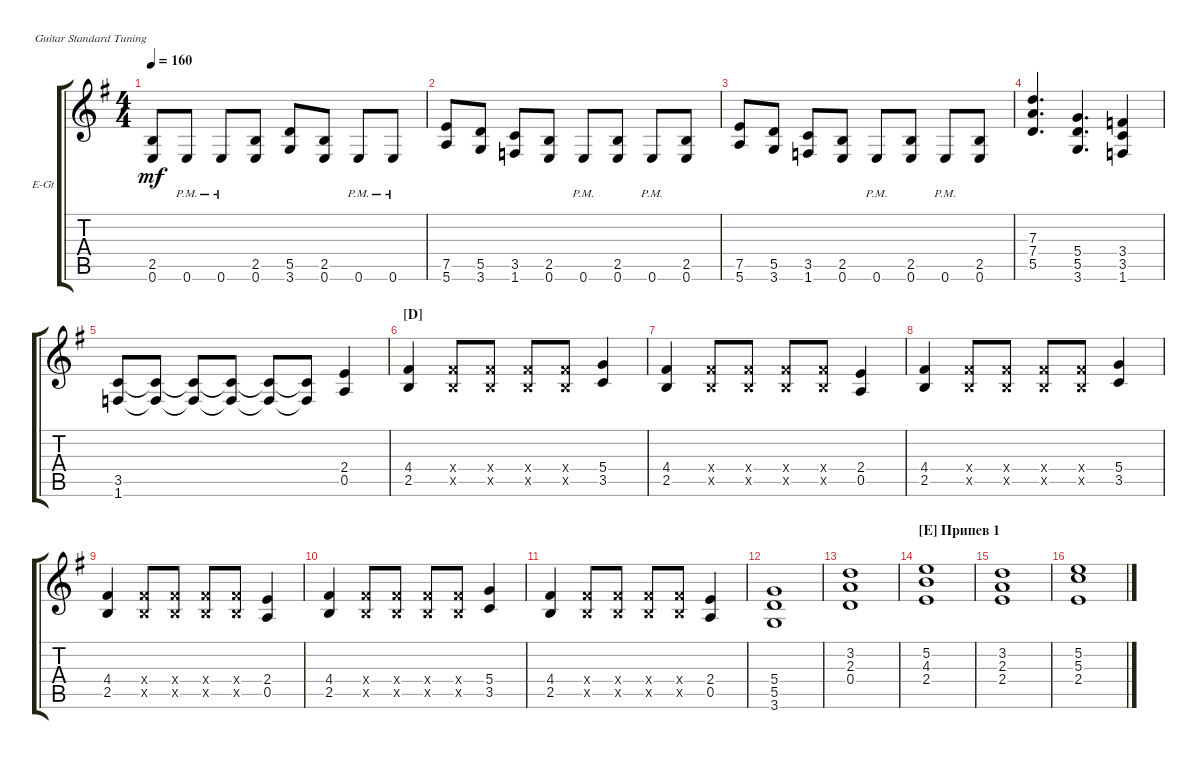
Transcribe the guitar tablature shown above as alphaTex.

\defaultSystemsLayout 4
\bracketExtendMode groupsimilarinstruments
\firstSystemTrackNameOrientation horizontal
\otherSystemsTrackNameOrientation horizontal
\track ("Electric Guitar" "E-Gt") {instrument distortionguitar}
\staff {score tabs}
\tuning (E4 B3 G3 D3 A2 E2)
\ts (4 4)
\tempo 160
\clef g2
\ks eminor
(0.6 2.5).8{dy mf} 0.6{pm}.8 0.6{pm}.8 (0.6 2.5).8 (5.5 3.6).8 (0.6 2.5).8 0.6{pm}.8 0.6{pm}.8 |
\scale
0.307692 (5.6 7.5).8 (3.6 5.5).8 (1.6 3.5).8 (0.6 2.5).8 0.6{pm}.8 (0.6 2.5).8 0.6{pm}.8 (0.6 2.5).8 |
\scale
0.239769 (5.6 7.5).8 (3.6 5.5).8 (1.6 3.5).8 (0.6 2.5).8 0.6{pm}.8 (0.6 2.5).8 0.6{pm}.8 (0.6 2.5).8 |
\scale
0.222169 (5.5 7.4 7.3).4{d} (3.6 5.5 5.4).4{d} (3.5 1.6 3.4).4 |
\scale
0.230769 (1.6 3.5).8 (1.6{t} 3.5{t}).8 (1.6{t} 3.5{t}).8 (1.6{t} 3.5{t}).8 (1.6{t} 3.5{t}).8 (1.6{t} 3.5{t}).8 (0.5 2.4).4 |
\section ("D" "")
(2.5 4.4).4 (2.5{x} 4.4{x}).8 (2.5{x} 4.4{x}).8 (2.5{x} 4.4{x}).8 (2.5{x} 4.4{x}).8 (3.5 5.4).4 |
(2.5 4.4).4 (2.5{x} 4.4{x}).8 (2.5{x} 4.4{x}).8 (2.5{x} 4.4{x}).8 (2.5{x} 4.4{x}).8 (0.5 2.4).4 |
(2.5 4.4).4 (2.5{x} 4.4{x}).8 (2.5{x} 4.4{x}).8 (2.5{x} 4.4{x}).8 (2.5{x} 4.4{x}).8 (3.5 5.4).4 |
(2.5 4.4).4 (2.5{x} 4.4{x}).8 (2.5{x} 4.4{x}).8 (2.5{x} 4.4{x}).8 (2.5{x} 4.4{x}).8 (0.5 2.4).4 |
(2.5 4.4).4 (2.5{x} 4.4{x}).8 (2.5{x} 4.4{x}).8 (2.5{x} 4.4{x}).8 (2.5{x} 4.4{x}).8 (3.5 5.4).4 |
(2.5 4.4).4 (2.5{x} 4.4{x}).8 (2.5{x} 4.4{x}).8 (2.5{x} 4.4{x}).8 (2.5{x} 4.4{x}).8 (0.5 2.4).4 |
(5.5 5.4 3.6).1 |
(0.4 2.3 3.2).1 |
\section ("E" "Припев 1")
(2.4 4.3 5.2).1 |
(2.4 2.3 3.2).1 |
(2.4 5.3 5.2).1
